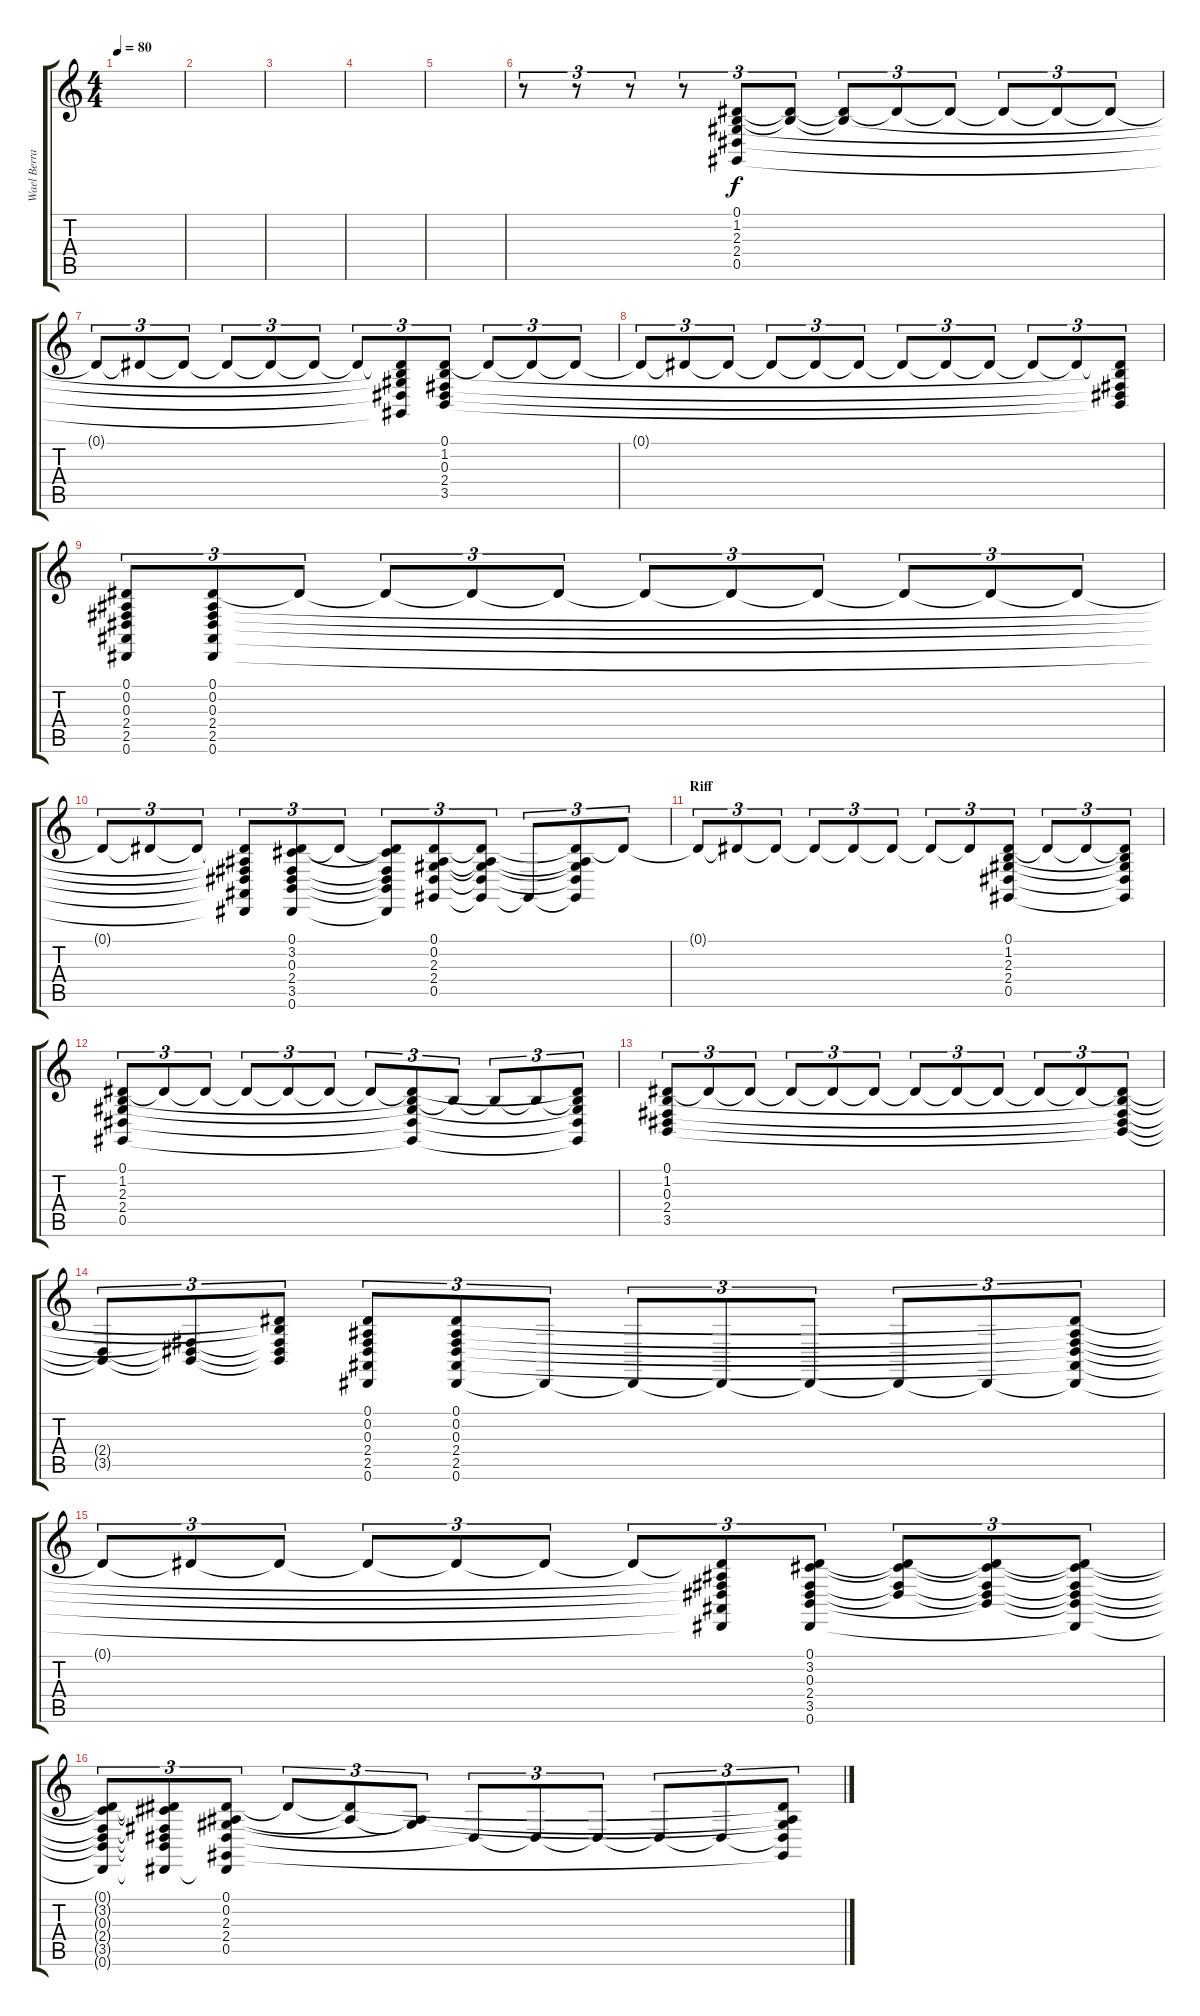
\track ("Wael Berrais" "Wael Berra") {instrument stringensemble1}
\staff {score tabs}
\tuning (Eb4 Bb3 Gb3 Db3 Ab2 Eb2) {hide}
\ts (4 4)
\tempo 80
\clef g2
\ks c
|
|
|
|
|
r.8{tu (3 2)} r.8{tu (3 2)} r.8{tu (3 2)} r.8{tu (3 2)} (0.1 1.2 2.3 2.4 0.5).8{tu (3 2)} (0.1{t} 1.2{t}).8{tu (3 2)} (0.1{t} 1.2{t}).8{tu (3 2)} 0.1{t}.8{tu (3 2)} 0.1{t}.8{tu (3 2)} 0.1{t}.8{tu (3 2)} 0.1{t}.8{tu (3 2)} 0.1{t}.8{tu (3 2)} |
0.1{t}.8{tu (3 2)} 0.1{t}.8{tu (3 2)} 0.1{t}.8{tu (3 2)} 0.1{t}.8{tu (3 2)} 0.1{t}.8{tu (3 2)} 0.1{t}.8{tu (3 2)} 0.1{t}.8{tu (3 2)} (0.1{t} 1.2{t} 2.3{t} 2.4{t} 0.5{t}).8{tu (3 2)} (0.1 1.2 0.3 2.4 3.5).8{tu (3 2)} 0.1{t}.8{tu (3 2)} 0.1{t}.8{tu (3 2)} 0.1{t}.8{tu (3 2)} |
0.1{t}.8{tu (3 2)} 0.1{t}.8{tu (3 2)} 0.1{t}.8{tu (3 2)} 0.1{t}.8{tu (3 2)} 0.1{t}.8{tu (3 2)} 0.1{t}.8{tu (3 2)} 0.1{t}.8{tu (3 2)} 0.1{t}.8{tu (3 2)} 0.1{t}.8{tu (3 2)} 0.1{t}.8{tu (3 2)} 0.1{t}.8{tu (3 2)} (0.1{t} 1.2{t} 0.3{t} 2.4{t} 3.5{t}).8{tu (3 2)} |
(0.1 0.2 0.3 2.4 2.5 0.6).8{tu (3 2)} (0.1 0.2 0.3 2.4 2.5 0.6).8{tu (3 2)} 0.1{t}.8{tu (3 2)} 0.1{t}.8{tu (3 2)} 0.1{t}.8{tu (3 2)} 0.1{t}.8{tu (3 2)} 0.1{t}.8{tu (3 2)} 0.1{t}.8{tu (3 2)} 0.1{t}.8{tu (3 2)} 0.1{t}.8{tu (3 2)} 0.1{t}.8{tu (3 2)} 0.1{t}.8{tu (3 2)} |
0.1{t}.8{tu (3 2)} 0.1{t}.8{tu (3 2)} 0.1{t}.8{tu (3 2)} (0.1{t} 0.2{t} 0.3{t} 2.4{t} 2.5{t} 0.6{t}).8{tu (3 2)} (0.1 3.2 0.3 2.4 3.5 0.6).8{tu (3 2)} 0.1{t}.8{tu (3 2)} (0.1{t} 3.2{t} 0.3{t} 2.4{t} 3.5{t} 0.6{t}).8{tu (3 2)} (0.1 0.2 2.3 2.4 0.5).8{tu (3 2)} (0.1{t} 0.2{t} 2.3{t} 2.4{t} 0.5{t}).8{tu (3 2)} 0.5{t}.8{tu (3 2)} (0.1{t} 0.2{t} 2.3{t} 2.4{t} 0.5{t}).8{tu (3 2)} 0.1{t}.8{tu (3 2)} |
\section ("" "Riff")
0.1{t}.8{tu (3 2)} 0.1{t}.8{tu (3 2)} 0.1{t}.8{tu (3 2)} 0.1{t}.8{tu (3 2)} 0.1{t}.8{tu (3 2)} 0.1{t}.8{tu (3 2)} 0.1{t}.8{tu (3 2)} 0.1{t}.8{tu (3 2)} (0.1 1.2 2.3 2.4 0.5).8{tu (3 2)} 0.1{t}.8{tu (3 2)} 0.1{t}.8{tu (3 2)} (0.1{t} 1.2{t} 2.3{t} 2.4{t} 0.5{t}).8{tu (3 2)} |
(0.1 1.2 2.3 2.4 0.5).8{tu (3 2)} 0.1{t}.8{tu (3 2)} 0.1{t}.8{tu (3 2)} 0.1{t}.8{tu (3 2)} 0.1{t}.8{tu (3 2)} 0.1{t}.8{tu (3 2)} 0.1{t}.8{tu (3 2)} (0.1{t} 1.2{t} 2.3{t} 2.4{t} 0.5{t}).8{tu (3 2)} 1.2{t}.8{tu (3 2)} 1.2{t}.8{tu (3 2)} 1.2{t}.8{tu (3 2)} (0.1{t} 1.2{t} 2.3{t} 2.4{t} 0.5{t}).8{tu (3 2)} |
(0.1 1.2 0.3 2.4 3.5).8{tu (3 2)} 0.1{t}.8{tu (3 2)} 0.1{t}.8{tu (3 2)} 0.1{t}.8{tu (3 2)} 0.1{t}.8{tu (3 2)} 0.1{t}.8{tu (3 2)} 0.1{t}.8{tu (3 2)} 0.1{t}.8{tu (3 2)} 0.1{t}.8{tu (3 2)} 0.1{t}.8{tu (3 2)} 0.1{t}.8{tu (3 2)} (0.1{t} 1.2{t} 0.3{t} 2.4{t} 3.5{t}).8{tu (3 2)} |
(2.4{t} 3.5{t}).8{tu (3 2)} (0.3{t} 2.4{t} 3.5{t}).8{tu (3 2)} (0.1{t} 1.2{t} 0.3{t} 2.4{t} 3.5{t}).8{tu (3 2)} (0.1 0.2 0.3 2.4 2.5 0.6).8{tu (3 2)} (0.1 0.2 0.3 2.4 2.5 0.6).8{tu (3 2)} 0.6{t}.8{tu (3 2)} 0.6{t}.8{tu (3 2)} 0.6{t}.8{tu (3 2)} 0.6{t}.8{tu (3 2)} 0.6{t}.8{tu (3 2)} 0.6{t}.8{tu (3 2)} (0.1{t} 0.2{t} 0.3{t} 2.4{t} 2.5{t} 0.6{t}).8{tu (3 2)} |
0.1{t}.8{tu (3 2)} 0.1{t}.8{tu (3 2)} 0.1{t}.8{tu (3 2)} 0.1{t}.8{tu (3 2)} 0.1{t}.8{tu (3 2)} 0.1{t}.8{tu (3 2)} 0.1{t}.8{tu (3 2)} (0.1{t} 0.2{t} 0.3{t} 2.4{t} 2.5{t} 0.6{t}).8{tu (3 2)} (0.1 3.2 0.3 2.4 3.5 0.6).8{tu (3 2)} (0.1{t} 3.2{t} 0.3{t} 2.4{t}).8{tu (3 2)} (0.1{t} 3.2{t} 0.3{t} 2.4{t} 3.5{t}).8{tu (3 2)} (0.1{t} 3.2{t} 0.3{t} 2.4{t} 3.5{t} 0.6{t}).8{tu (3 2)} |
(0.1{t} 3.2{t} 0.3{t} 2.4{t} 3.5{t} 0.6{t}).8{tu (3 2)} (0.1{t} 3.2{t} 0.3{t} 2.4{t} 3.5{t} 0.6{t}).8{tu (3 2)} (0.1 0.2 2.3 2.4 0.5 0.6{t}).8{tu (3 2)} 0.1{t}.8{tu (3 2)} (0.1{t} 0.2{t}).8{tu (3 2)} (0.2{t} 2.3{t}).8{tu (3 2)} 2.4{t}.8{tu (3 2)} 2.4{t}.8{tu (3 2)} 2.4{t}.8{tu (3 2)} 2.4{t}.8{tu (3 2)} 2.4{t}.8{tu (3 2)} (0.1{t} 0.2{t} 2.3{t} 2.4{t} 0.5{t}).8{tu (3 2)}
